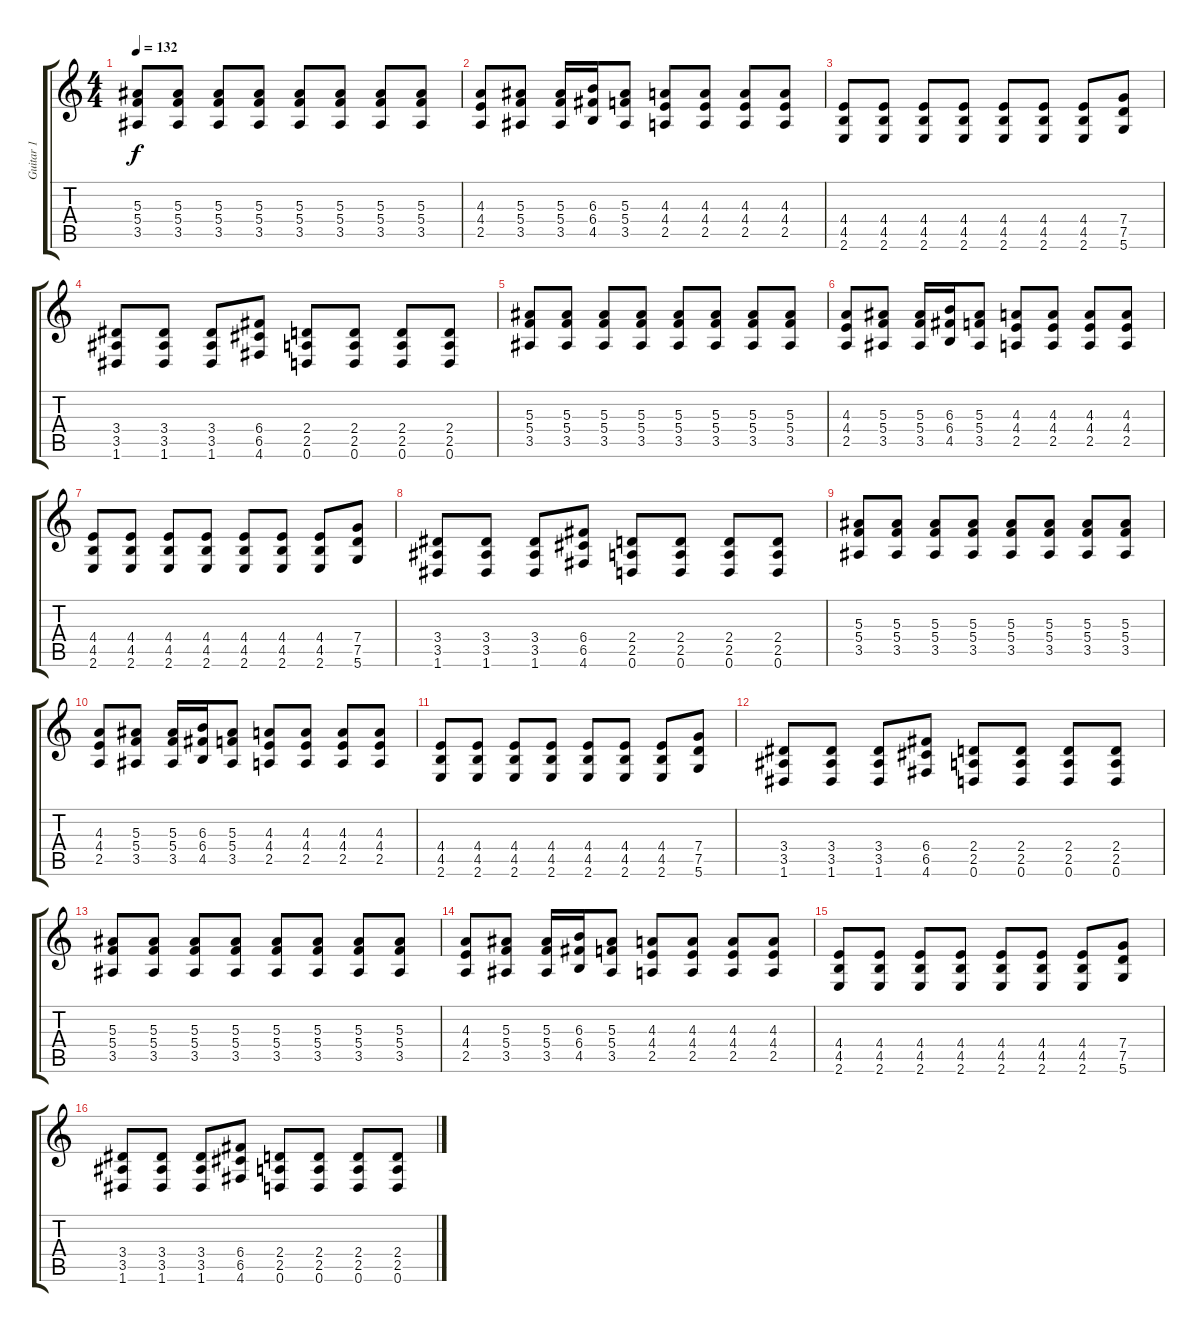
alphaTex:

\track ("Guitar 1" "Guitar 1") {instrument distortionguitar}
\staff {score tabs}
\tuning (D4 A3 F3 C3 G2 D2) {hide}
\ts (4 4)
\tempo 132
\clef g2
\ks c
(5.3 5.4 3.5).8{dy f} (5.3 5.4 3.5).8 (5.3 5.4 3.5).8 (5.3 5.4 3.5).8 (5.3 5.4 3.5).8 (5.3 5.4 3.5).8 (5.3 5.4 3.5).8 (5.3 5.4 3.5).8 |
(4.3 4.4 2.5).8 (5.3 5.4 3.5).8 (5.3 5.4 3.5).16 (6.3 6.4 4.5).16 (5.3 5.4 3.5).8 (4.3 4.4 2.5).8 (4.3 4.4 2.5).8 (4.3 4.4 2.5).8 (4.3 4.4 2.5).8 |
(4.4 4.5 2.6).8 (4.4 4.5 2.6).8 (4.4 4.5 2.6).8 (4.4 4.5 2.6).8 (4.4 4.5 2.6).8 (4.4 4.5 2.6).8 (4.4 4.5 2.6).8 (7.4 7.5 5.6).8 |
(3.4 3.5 1.6).8 (3.4 3.5 1.6).8 (3.4 3.5 1.6).8 (6.4 6.5 4.6).8 (2.4 2.5 0.6).8 (2.4 2.5 0.6).8 (2.4 2.5 0.6).8 (2.4 2.5 0.6).8 |
(5.3 5.4 3.5).8 (5.3 5.4 3.5).8 (5.3 5.4 3.5).8 (5.3 5.4 3.5).8 (5.3 5.4 3.5).8 (5.3 5.4 3.5).8 (5.3 5.4 3.5).8 (5.3 5.4 3.5).8 |
(4.3 4.4 2.5).8 (5.3 5.4 3.5).8 (5.3 5.4 3.5).16 (6.3 6.4 4.5).16 (5.3 5.4 3.5).8 (4.3 4.4 2.5).8 (4.3 4.4 2.5).8 (4.3 4.4 2.5).8 (4.3 4.4 2.5).8 |
(4.4 4.5 2.6).8 (4.4 4.5 2.6).8 (4.4 4.5 2.6).8 (4.4 4.5 2.6).8 (4.4 4.5 2.6).8 (4.4 4.5 2.6).8 (4.4 4.5 2.6).8 (7.4 7.5 5.6).8 |
(3.4 3.5 1.6).8 (3.4 3.5 1.6).8 (3.4 3.5 1.6).8 (6.4 6.5 4.6).8 (2.4 2.5 0.6).8 (2.4 2.5 0.6).8 (2.4 2.5 0.6).8 (2.4 2.5 0.6).8 |
(5.3 5.4 3.5).8 (5.3 5.4 3.5).8 (5.3 5.4 3.5).8 (5.3 5.4 3.5).8 (5.3 5.4 3.5).8 (5.3 5.4 3.5).8 (5.3 5.4 3.5).8 (5.3 5.4 3.5).8 |
(4.3 4.4 2.5).8 (5.3 5.4 3.5).8 (5.3 5.4 3.5).16 (6.3 6.4 4.5).16 (5.3 5.4 3.5).8 (4.3 4.4 2.5).8 (4.3 4.4 2.5).8 (4.3 4.4 2.5).8 (4.3 4.4 2.5).8 |
(4.4 4.5 2.6).8 (4.4 4.5 2.6).8 (4.4 4.5 2.6).8 (4.4 4.5 2.6).8 (4.4 4.5 2.6).8 (4.4 4.5 2.6).8 (4.4 4.5 2.6).8 (7.4 7.5 5.6).8 |
(3.4 3.5 1.6).8 (3.4 3.5 1.6).8 (3.4 3.5 1.6).8 (6.4 6.5 4.6).8 (2.4 2.5 0.6).8 (2.4 2.5 0.6).8 (2.4 2.5 0.6).8 (2.4 2.5 0.6).8 |
(5.3 5.4 3.5).8 (5.3 5.4 3.5).8 (5.3 5.4 3.5).8 (5.3 5.4 3.5).8 (5.3 5.4 3.5).8 (5.3 5.4 3.5).8 (5.3 5.4 3.5).8 (5.3 5.4 3.5).8 |
(4.3 4.4 2.5).8 (5.3 5.4 3.5).8 (5.3 5.4 3.5).16 (6.3 6.4 4.5).16 (5.3 5.4 3.5).8 (4.3 4.4 2.5).8 (4.3 4.4 2.5).8 (4.3 4.4 2.5).8 (4.3 4.4 2.5).8 |
(4.4 4.5 2.6).8 (4.4 4.5 2.6).8 (4.4 4.5 2.6).8 (4.4 4.5 2.6).8 (4.4 4.5 2.6).8 (4.4 4.5 2.6).8 (4.4 4.5 2.6).8 (7.4 7.5 5.6).8 |
(3.4 3.5 1.6).8 (3.4 3.5 1.6).8 (3.4 3.5 1.6).8 (6.4 6.5 4.6).8 (2.4 2.5 0.6).8 (2.4 2.5 0.6).8 (2.4 2.5 0.6).8 (2.4 2.5 0.6).8
